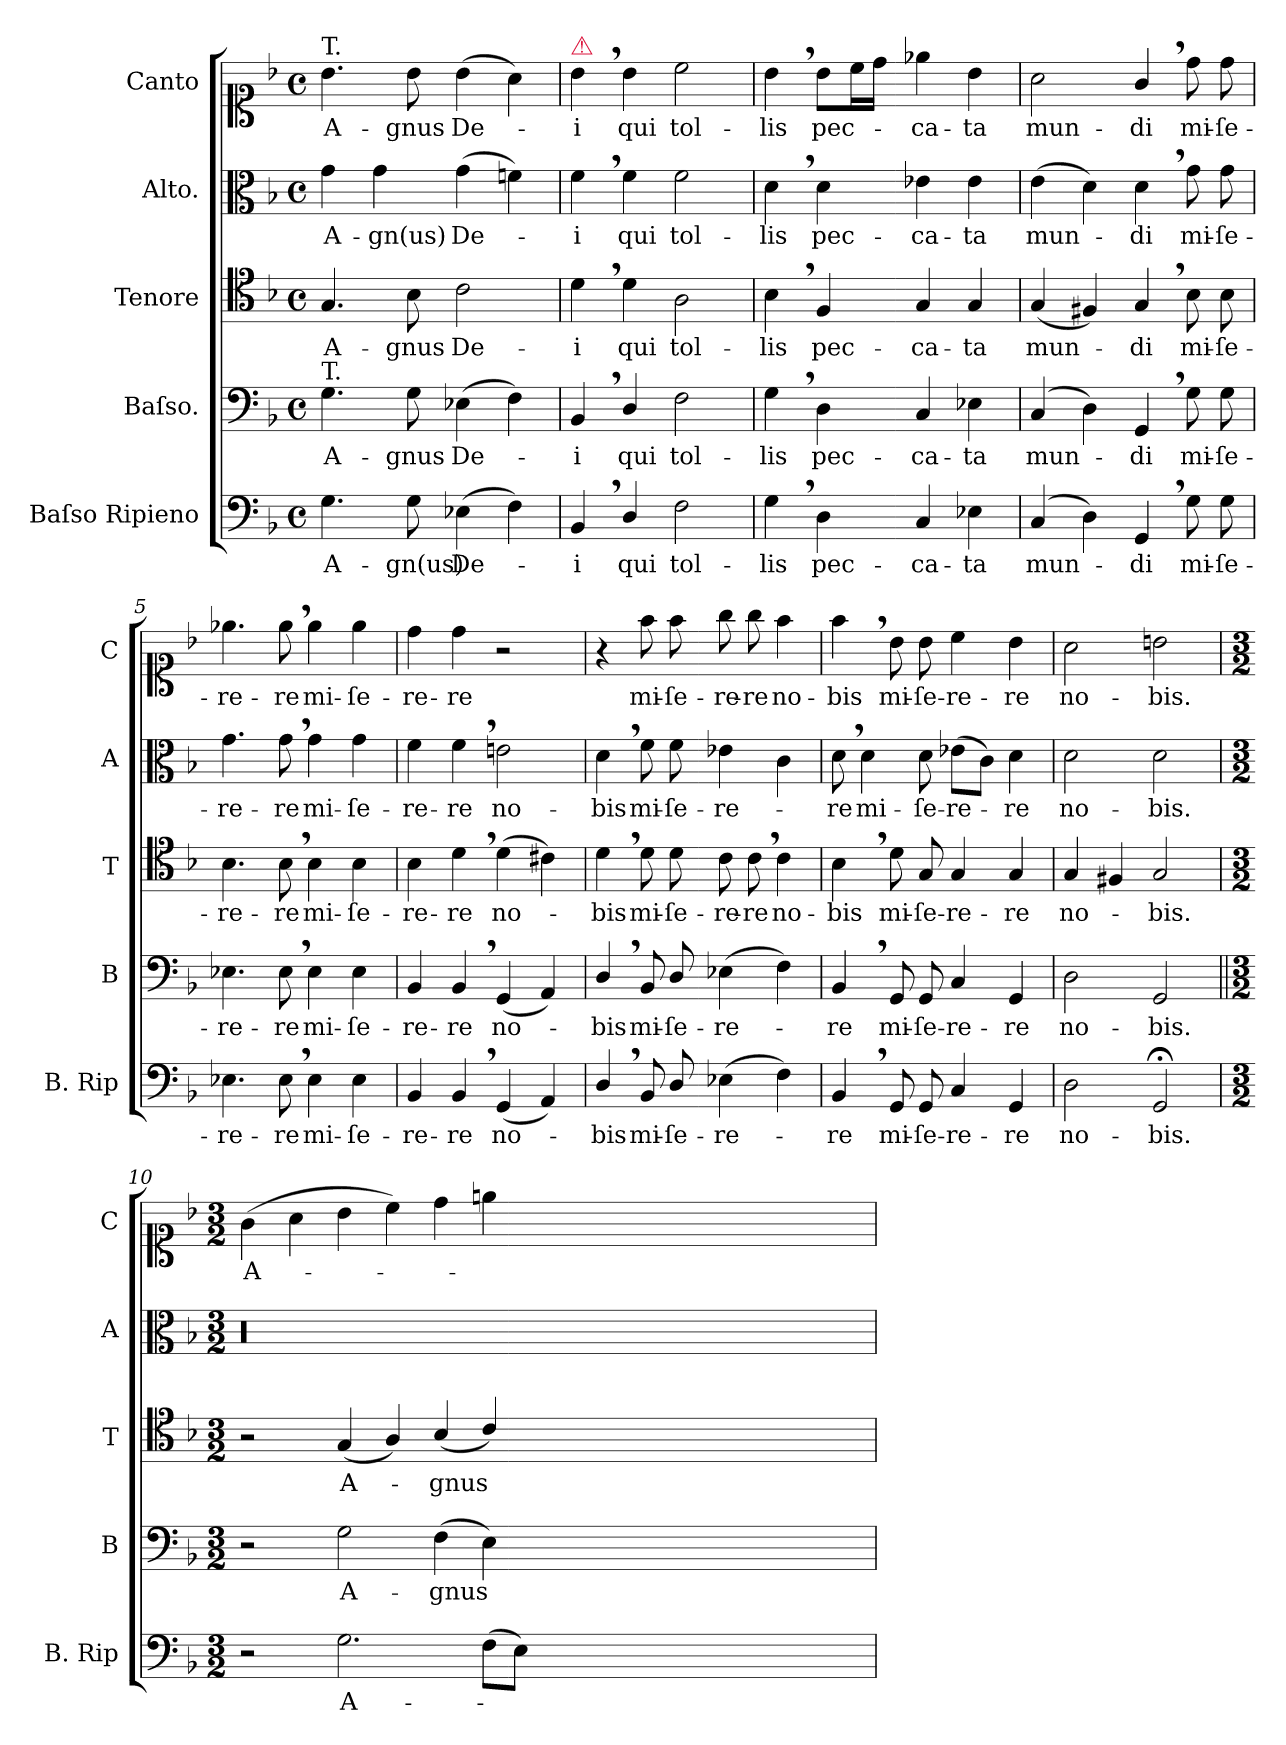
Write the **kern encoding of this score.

**kern	**text	**kern	**text	**kern	**text	**kern	**text	**kern	**text
*part5	*part5	*part4	*part4	*part3	*part3	*part2	*part2	*part1	*part1
*staff5	*staff5	*staff4	*staff4	*staff3	*staff3	*staff2	*staff2	*staff1	*staff1
*I"Baſso Ripieno	*	*I"Baſso.	*	*I"Tenore	*	*I"Alto.	*	*I"Canto	*
*I'B. Rip	*	*I'B	*	*I'T	*	*I'A	*	*I'C	*
*clefF4	*	*clefF4	*	*clefC4	*	*clefC3	*	*clefC1	*
*k[b-]	*	*k[b-]	*	*k[b-]	*	*k[b-]	*	*k[b-]	*
*M4/4	*	*M4/4	*	*M4/4	*	*M4/4	*	*M4/4	*
*met(c)	*	*met(c)	*	*met(c)	*	*met(c)	*	*met(c)	*
=1	=1	=1	=1	=1	=1	=1	=1	=1	=1
!	!	!	!	!	!	!	!	!LO:TX:a:t=T.	!
!	!	!LO:TX:a:t=T.	!	!	!	!	!	!	!
4.G\	A-	4.G\	A-	4.G/	A-	4g\	A-	4.b-\	A-
.	.	.	.	.	.	4g\	-gn(us)	.	.
8G\	-gn(us)	8G\	-gnus	8B-\	-gnus	.	.	8b-\	-gnus
(4E-X\	De-	(4E-X\	De-	2c\	De-	(4g\	De-	(4b-\	De-
4F\)	.	4F\)	.	.	.	4fn\)	.	4a\)	.
=2	=2	=2	=2	=2	=2	=2	=2	=2	=2
!	!	!	!	!	!	!	!	!LO:TX:a:color=crimson:t=⚠	!
4BB-,</	-i	4BB-,</	-i	4d,<\	-i	4f,<\	-i	4b-,<\	-i
4D/	qui	4D/	qui	4d\	qui	4f\	qui	4b-\	qui
2F\	tol-	2F\	tol-	2A\	tol-	2f\	tol-	2cc\	tol-
=3	=3	=3	=3	=3	=3	=3	=3	=3	=3
4G,<\	-lis	4G,<\	-lis	4B-,<\	-lis	4d,<\	-lis	4b-,<\	-lis
4D\	pec-	4D\	pec-	4F/	pec-	4d\	pec-	8b-\L	pec-
.	.	.	.	.	.	.	.	16cc\L	.
.	.	.	.	.	.	.	.	16dd\JJ	.
=-	=-	=-	=-	=-	=-	=-	=-	=-	=-
4C/	-ca-	4C/	-ca-	4G/	-ca-	4e-X\	-ca-	4ee-X\	-ca-
4E-X\	-ta	4E-X\	-ta	4G/	-ta	4e-\	-ta	4b-\	-ta
=4	=4	=4	=4	=4	=4	=4	=4	=4	=4
(<4C/	mun-	(<4C/	mun-	(4G/	mun-	(4e\	mun-	2a\	mun-
4D\)	.	4D\)	.	4F#X/)	.	4d\)	.	.	.
4GG,</	-di	4GG,</	-di	4G,</	-di	4d,<\	-di	4g,</	-di
8G\	mi-	8G\	mi-	8B-\	mi-	8g\	mi-	8dd\	mi-
8G\	-ſe-	8G\	-ſe-	8B-\	-ſe-	8g\	-ſe-	8dd\	-ſe-
=5	=5	=5	=5	=5	=5	=5	=5	=5	=5
4.E-X\	-re-	4.E-X\	-re-	4.B-\	-re-	4.g\	-re-	4.ee-X\	-re-
8E-,<\	-re	8E-,<\	-re	8B-,<\	-re	8g,<\	-re	8ee-,<\	-re
!	!LO:LY:i	!	!LO:LY:i	!	!LO:LY:i	!	!LO:LY:i	!	!
4E-\	mi-	4E-\	mi-	4B-\	mi-	4g\	mi-	4ee-\	mi-
!	!LO:LY:i	!	!LO:LY:i	!	!LO:LY:i	!	!LO:LY:i	!	!
4E-\	-ſe-	4E-\	-ſe-	4B-\	-ſe-	4g\	-ſe-	4ee-\	-ſe-
=6	=6	=6	=6	=6	=6	=6	=6	=6	=6
!	!LO:LY:i	!	!LO:LY:i	!	!LO:LY:i	!	!LO:LY:i	!	!
4BB-/	-re-	4BB-/	-re-	4B-\	-re-	4f\	-re-	4dd\	-re-
!	!LO:LY:i	!	!LO:LY:i	!	!LO:LY:i	!	!LO:LY:i	!	!
4BB-,</	-re	4BB-,</	-re	4d,<\	-re	4f,<\	-re	4dd\	-re
(4GG/	no-	(4GG/	no-	(4d\	no-	2en\	no-	2r	.
4AA/)	.	4AA/)	.	4c#X\)	.	.	.	.	.
=7	=7	=7	=7	=7	=7	=7	=7	=7	=7
4D,</	-bis	4D,</	-bis	4d,<\	-bis	4d,<\	-bis	4r	.
8BB-/	mi-	8BB-/	mi-	8d\	mi-	8f\	mi-	8ff\	mi-
8D/	-ſe-	8D/	-ſe-	8d\	-ſe-	8f\	-ſe-	8ff\	-ſe-
=-	=-	=-	=-	=-	=-	=-	=-	=-	=-
(4E-X\	-re-	(4E-X\	-re-	8c\	-re-	4e-X\	-re-	8gg\	-re-
.	.	.	.	8c,<\	-re	.	.	8gg\	-re
4F\)	.	4F\)	.	4c\	no-	4c\	.	4ff\	no-
=8	=8	=8	=8	=8	=8	=8	=8	=8	=8
4BB-,</	-re	4BB-,</	-re	4B-,<\	-bis	8d,<\	-re	4ff,<\	-bis
!	!	!	!	!	!	!	!LO:LY:i	!	!
.	.	.	.	.	.	4d\	mi-	.	.
!	!LO:LY:i	!	!LO:LY:i	!	!	!	!	!	!
8GG/	mi-	8GG/	mi-	8d\	mi-	.	.	8b-\	mi-
!	!LO:LY:i	!	!LO:LY:i	!	!	!	!LO:LY:i	!	!
8GG/	-ſe-	8GG/	-ſe-	8G/	-ſe-	8d\	-ſe-	8b-\	-ſe-
!	!LO:LY:i	!	!LO:LY:i	!	!	!	!LO:LY:i	!	!
4C/	-re-	4C/	-re-	4G/	-re-	(8e-X\L	-re-	4cc\	-re-
.	.	.	.	.	.	8c\J)	.	.	.
!	!LO:LY:i	!	!LO:LY:i	!	!	!	!LO:LY:i	!	!
4GG/	-re	4GG/	-re	4G/	-re	4d\	-re	4b-\	-re
=9	=9	=9	=9	=9	=9	=9	=9	=9	=9
2D\	no-	2D\	no-	4G/	no-	2d\	no-	2a\	no-
.	.	.	.	4F#X/	.	.	.	.	.
2GG;</	-bis.	2GG/	-bis.	2G/	-bis.	2d\	-bis.	2bn\	-bis.
=10	=10	=10||	=10	=10	=10	=10	=10	=10	=10
*M3/2	*	*M3/2	*	*M3/2	*	*M3/2	*	*M3/2	*
2r	.	2r	.	2r	.	00.r	.	(4g\	A-
.	.	.	.	.	.	.	.	4a\	.
2.G\	A-	2G\	A-	(4G/	A-	.	.	4b-\	.
.	.	.	.	4A/)	.	.	.	4cc\)	.
.	.	(4F\	-gnus	(4B-/	-gnus	.	.	4dd\	.
(8F\L	.	4E\)	.	4c/)	.	.	.	4een\	.
8E\J)	.	.	.	.	.	.	.	.	.
00ryy	.	00ryy	.	00ryy	.	.	.	00ryy	.
2ryy	.	2ryy	.	2ryy	.	.	.	2ryy	.
=	=	=	=	=	=	=	=	=	=
*-	*-	*-	*-	*-	*-	*-	*-	*-	*-
